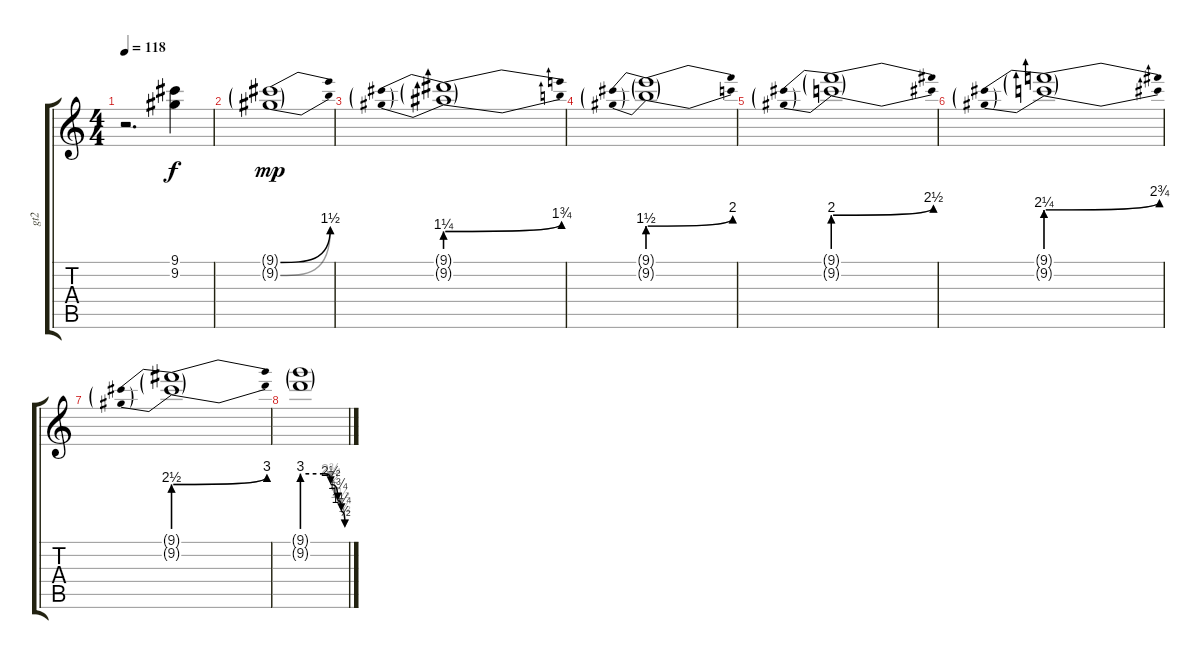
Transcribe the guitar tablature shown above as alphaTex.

\track ("gt2" "gt2") {instrument distortionguitar}
\staff {score tabs}
\tuning (E4 B3 G3 D3 A2 E2) {hide}
\ts (4 4)
\tempo 118
\clef g2
\ks c
r.2{d dy f instrument distortionguitar} (9.1 9.2).4 |
(9.1{be (bend 0 0 60 6) g} 9.2{be (bend 0 0 60 6) g}).1{dy mp} |
(9.1{be (prebendbend 0 5 60 7) g} 9.2{be (prebendbend 0 5 60 7) g}).1 |
(9.1{be (prebendbend 0 6 60 8) g} 9.2{be (prebendbend 0 6 60 8) g}).1 |
(9.1{be (prebendbend 0 8 60 10) g} 9.2{be (prebendbend 0 8 60 10) g}).1 |
(9.1{be (prebendbend 0 9 60 11) g} 9.2{be (prebendbend 0 9 60 11) g}).1 |
(9.1{be (prebendbend 0 10 60 12) g} 9.2{be (prebendbend 0 10 60 12) g}).1 |
(9.1{be (custom 0 12 30 12 40 10 50 7 55 5 60 2) g} 9.2{be (custom 0 12 30 12 40 11 46 8 53 6 60 2) g}).1
